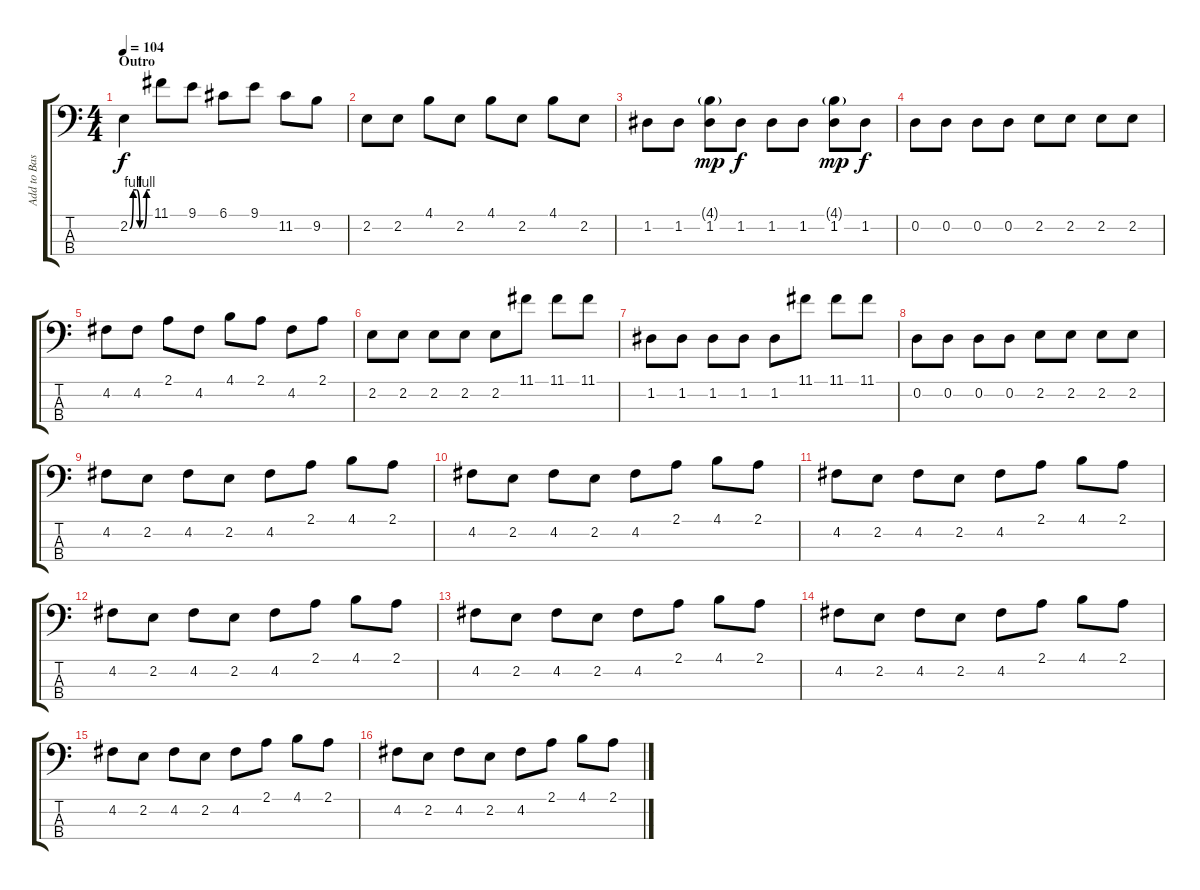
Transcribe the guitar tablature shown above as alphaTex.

\track ("Add to Bass Overdrive Effect" "Add to Bas") {instrument overdrivenguitar}
\staff {score tabs}
\tuning (G2 D2 A1 E1) {hide}
\ts (4 4)
\section ("" "Outro")
\tempo 104
\clef f4
\ks c
2.2{be (custom 0 0 10 4 20 4 30 0 40 0 50 4 60 4)}.4{dy f} 11.1.8 9.1.8 6.1.8 9.1.8 11.2.8 9.2.8 |
2.2.8 2.2.8 4.1.8 2.2.8 4.1.8 2.2.8 4.1.8 2.2.8 |
1.2.8 1.2.8 (4.1{g} 1.2).8{dy mp} 1.2.8{dy f} 1.2.8 1.2.8 (4.1{g} 1.2).8{dy mp} 1.2.8{dy f} |
0.2.8 0.2.8 0.2.8 0.2.8 2.2.8 2.2.8 2.2.8 2.2.8 |
4.2.8 4.2.8 2.1.8 4.2.8 4.1.8 2.1.8 4.2.8 2.1.8 |
2.2.8 2.2.8 2.2.8 2.2.8 2.2.8 11.1.8 11.1.8 11.1.8 |
1.2.8 1.2.8 1.2.8 1.2.8 1.2.8 11.1.8 11.1.8 11.1.8 |
0.2.8 0.2.8 0.2.8 0.2.8 2.2.8 2.2.8 2.2.8 2.2.8 |
4.2.8 2.2.8 4.2.8 2.2.8 4.2.8 2.1.8 4.1.8 2.1.8 |
4.2.8 2.2.8 4.2.8 2.2.8 4.2.8 2.1.8 4.1.8 2.1.8 |
4.2.8 2.2.8 4.2.8 2.2.8 4.2.8 2.1.8 4.1.8 2.1.8 |
4.2.8 2.2.8 4.2.8 2.2.8 4.2.8 2.1.8 4.1.8 2.1.8 |
4.2.8 2.2.8 4.2.8 2.2.8 4.2.8 2.1.8 4.1.8 2.1.8 |
4.2.8 2.2.8 4.2.8 2.2.8 4.2.8 2.1.8 4.1.8 2.1.8 |
4.2.8 2.2.8 4.2.8 2.2.8 4.2.8 2.1.8 4.1.8 2.1.8 |
4.2.8 2.2.8 4.2.8 2.2.8 4.2.8 2.1.8 4.1.8 2.1.8
